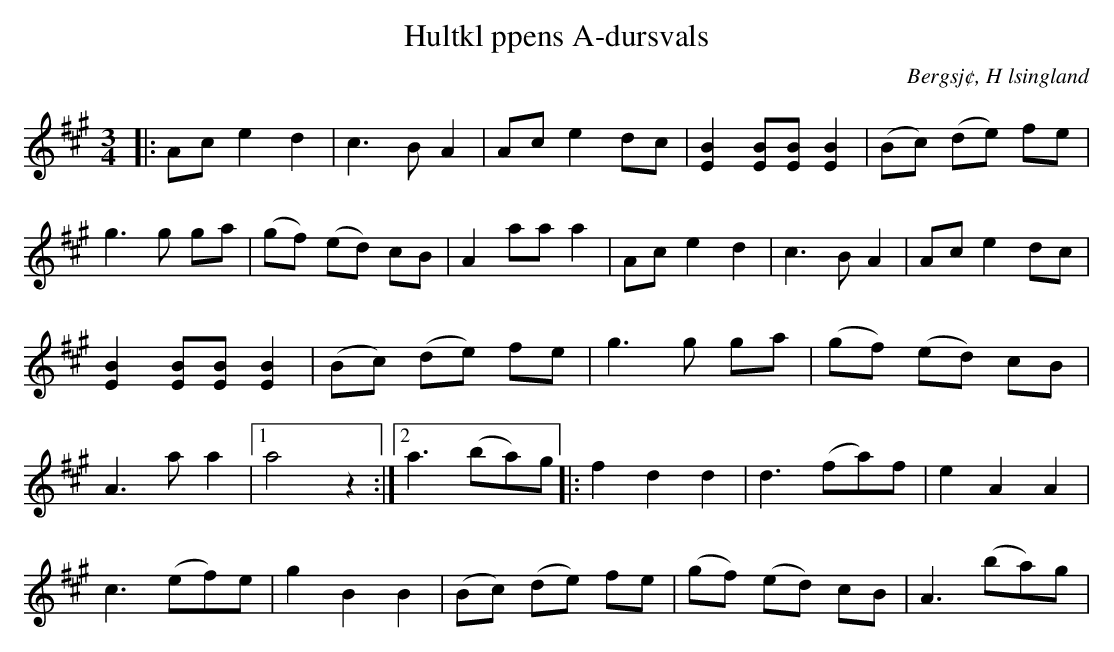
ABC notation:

X:1
T:Hultkl ppens A-dursvals
O:Bergsj¢, H lsingland
M:3/4
L:1/4
K:A
|: A/c/ e d | c>B A | A/c/ e d/c/ | [EB] [E/B/][E/B/] [EB] | (B/c/) (d/e/) f/e/ |
g>g g/a/ | (g/f/) (e/d/) c/B/ | A a/a/ a | A/c/ e d | c>B A | A/c/ e d/c/ |
[EB] [E/B/][E/B/] [EB] | (B/c/) (d/e/) f/e/ | g>g g/a/ | (g/f/) (e/d/) c/B/ |
A>a a |1 a2 z :|2 a3/2 (b/a/)g/ |: f d d | d3/2 (f/a/)f/ | e A A |
c3/2 (e/f/)e/ | g B B | (B/c/) (d/e/) f/e/ | (g/f/) (e/d/) c/B/ | A3/2 (b/a/)g/ |
